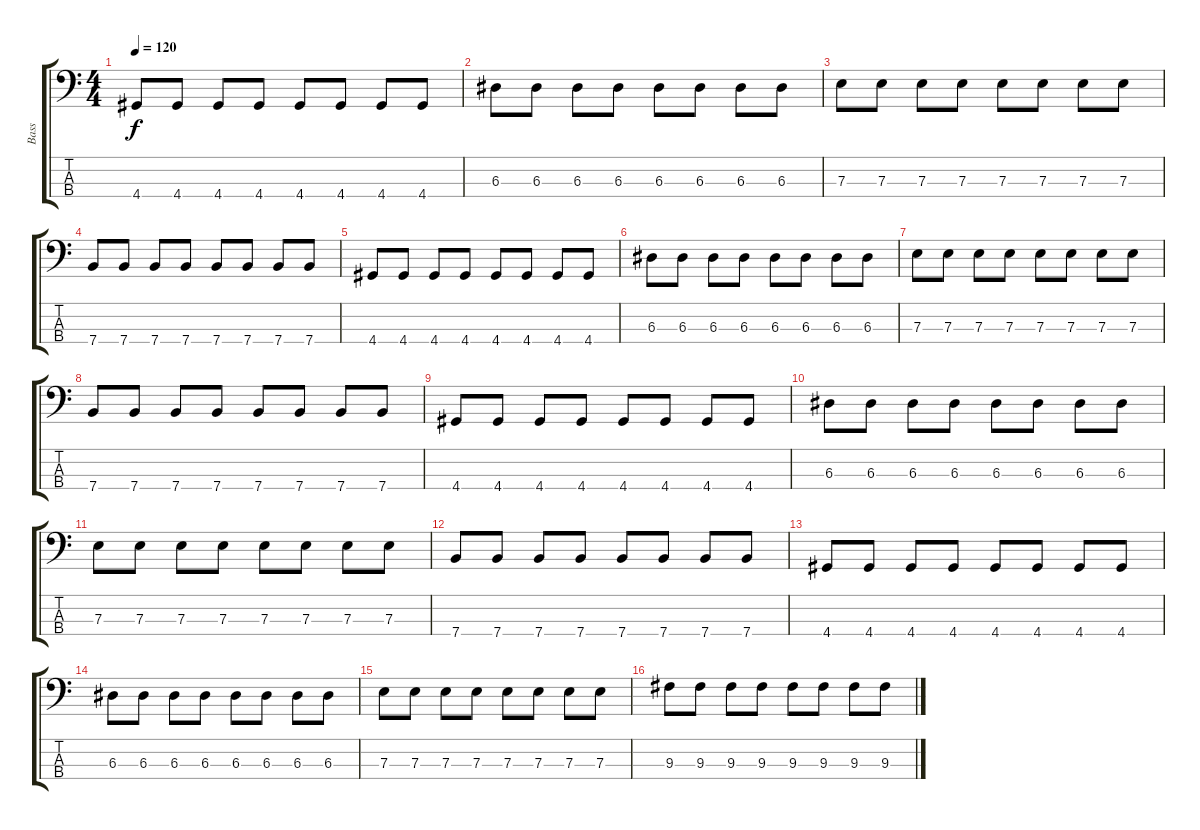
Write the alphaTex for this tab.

\track ("Bass" "Bass") {instrument electricbassfinger}
\staff {score tabs}
\tuning (G2 D2 A1 E1) {hide}
\ts (4 4)
\tempo 120
\clef f4
\ks c
4.4.8{dy f} 4.4.8 4.4.8 4.4.8 4.4.8 4.4.8 4.4.8 4.4.8 |
6.3.8 6.3.8 6.3.8 6.3.8 6.3.8 6.3.8 6.3.8 6.3.8 |
7.3.8 7.3.8 7.3.8 7.3.8 7.3.8 7.3.8 7.3.8 7.3.8 |
7.4.8 7.4.8 7.4.8 7.4.8 7.4.8 7.4.8 7.4.8 7.4.8 |
4.4.8 4.4.8 4.4.8 4.4.8 4.4.8 4.4.8 4.4.8 4.4.8 |
6.3.8 6.3.8 6.3.8 6.3.8 6.3.8 6.3.8 6.3.8 6.3.8 |
7.3.8 7.3.8 7.3.8 7.3.8 7.3.8 7.3.8 7.3.8 7.3.8 |
7.4.8 7.4.8 7.4.8 7.4.8 7.4.8 7.4.8 7.4.8 7.4.8 |
4.4.8 4.4.8 4.4.8 4.4.8 4.4.8 4.4.8 4.4.8 4.4.8 |
6.3.8 6.3.8 6.3.8 6.3.8 6.3.8 6.3.8 6.3.8 6.3.8 |
7.3.8 7.3.8 7.3.8 7.3.8 7.3.8 7.3.8 7.3.8 7.3.8 |
7.4.8 7.4.8 7.4.8 7.4.8 7.4.8 7.4.8 7.4.8 7.4.8 |
4.4.8 4.4.8 4.4.8 4.4.8 4.4.8 4.4.8 4.4.8 4.4.8 |
6.3.8 6.3.8 6.3.8 6.3.8 6.3.8 6.3.8 6.3.8 6.3.8 |
7.3.8 7.3.8 7.3.8 7.3.8 7.3.8 7.3.8 7.3.8 7.3.8 |
9.3.8 9.3.8 9.3.8 9.3.8 9.3.8 9.3.8 9.3.8 9.3.8
